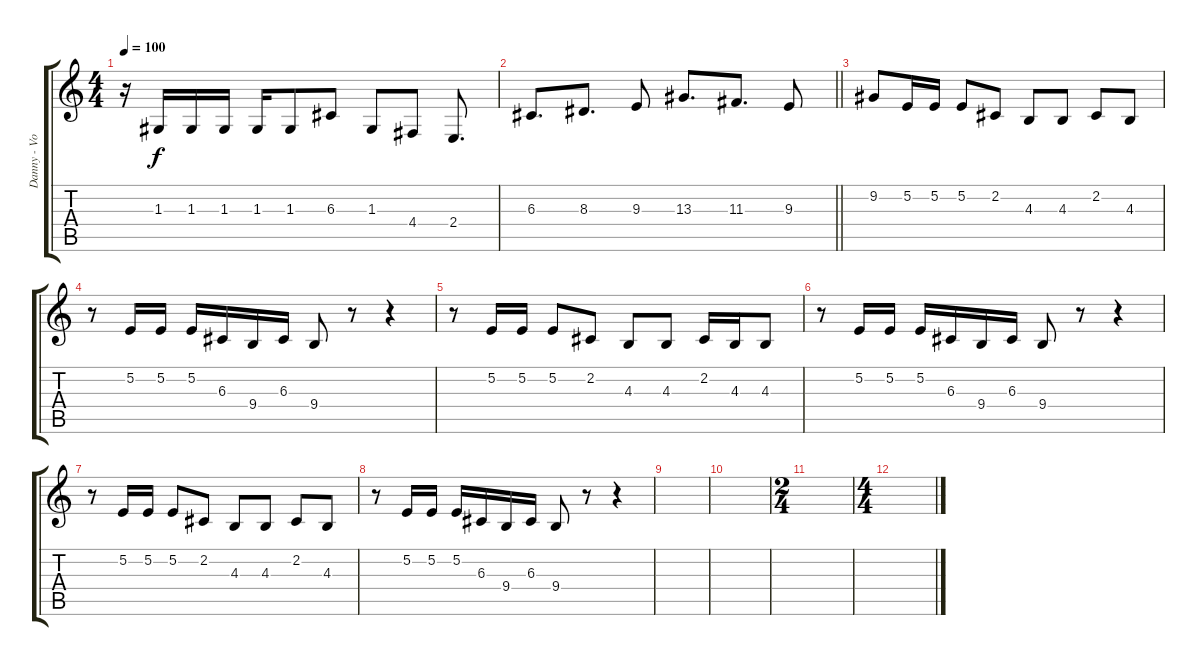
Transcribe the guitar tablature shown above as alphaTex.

\track ("Danny - Vocals" "Danny - Vo") {instrument clarinet}
\staff {score tabs}
\tuning (E4 B3 G3 D3 A2 E2) {hide}
\ts (4 4)
\tempo 100
\clef g2
\ks c
r.16{dy f} 1.3.16 1.3.16 1.3.16 1.3.16 1.3.8 6.3.8 1.3.8 4.4.8 2.4.8{d} |
\barLineRight lightlight
6.3.8{d} 8.3.8{d} 9.3.8 13.3.8{d} 11.3.8{d} 9.3.8 |
9.2.8 5.2.16 5.2.16 5.2.8 2.2.8 4.3.8 4.3.8 2.2.8 4.3.8 |
r.8 5.2.16 5.2.16 5.2.16 6.3.16 9.4.16 6.3.16 9.4.8 r.8 r.4 |
r.8 5.2.16 5.2.16 5.2.8 2.2.8 4.3.8 4.3.8 2.2.16 4.3.16 4.3.8 |
r.8 5.2.16 5.2.16 5.2.16 6.3.16 9.4.16 6.3.16 9.4.8 r.8 r.4 |
r.8 5.2.16 5.2.16 5.2.8 2.2.8 4.3.8 4.3.8 2.2.8 4.3.8 |
r.8 5.2.16 5.2.16 5.2.16 6.3.16 9.4.16 6.3.16 9.4.8 r.8 r.4 |
|
|
\ts (2 4)
|
\ts (4 4)
